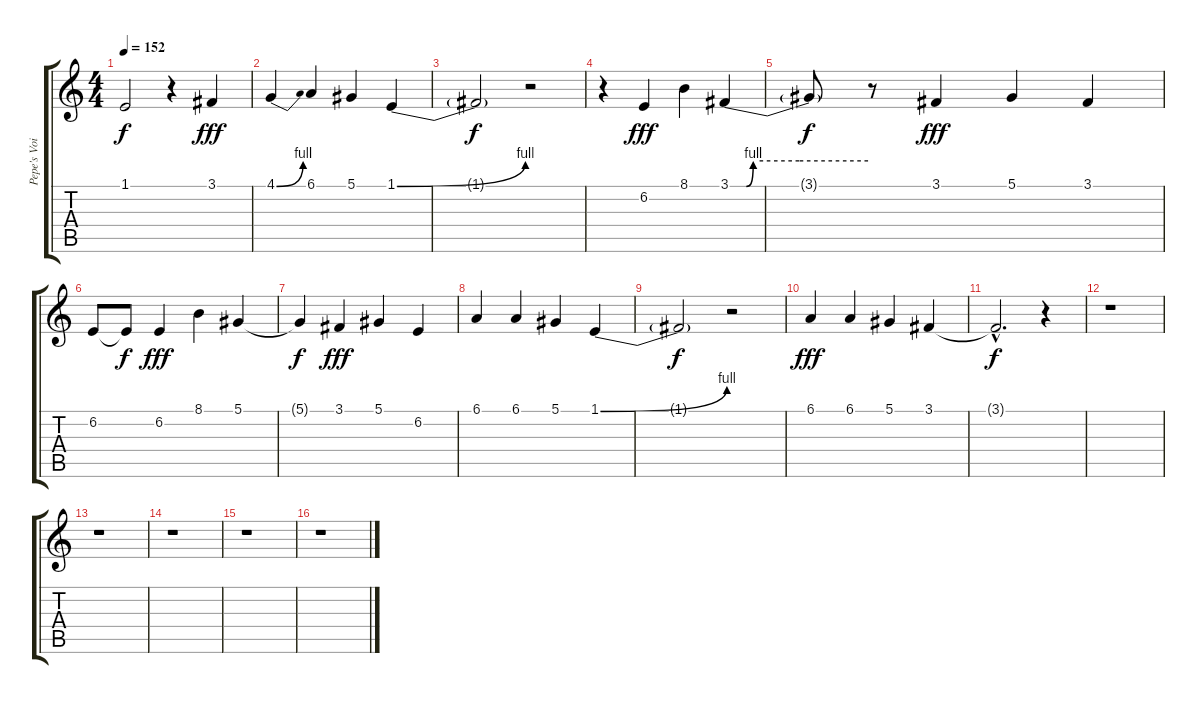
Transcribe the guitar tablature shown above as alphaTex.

\track ("Pepe's Voice" "Pepe's Voi") {instrument bassoon}
\staff {score tabs}
\tuning (Eb4 Bb3 Gb3 Db3 Ab2 Eb2) {hide}
\ts (4 4)
\tempo 152
\clef g2
\ks c
1.1{t}.2{dy f} r.4 3.1.4{dy fff} |
4.1{be (bend 0 0 60 4)}.4 6.1.4 5.1.4 1.1{be (bend 0 0 60 4)}.4 |
1.1{t}.2{dy f} r.2 |
r.4 6.2.4{dy fff} 8.1.4 3.1{be (custom 0 0 7 0 10 4 30 4 60 4)}.4 |
3.1{t}.8{dy f} r.8 3.1.4{dy fff} 5.1.4 3.1.4 |
6.2.8 6.2{t}.8{dy f} 6.2.4{dy fff} 8.1.4 5.1.4 |
5.1{t}.4{dy f} 3.1.4{dy fff} 5.1.4 6.2.4 |
6.1.4 6.1.4 5.1.4 1.1{be (bend 0 0 60 4)}.4 |
1.1{t}.2{dy f} r.2 |
6.1.4{dy fff} 6.1.4 5.1.4 3.1.4 |
3.1{hac t}.2{d dy f} r.4 |
r.1 |
r.1 |
r.1 |
r.1 |
r.1
